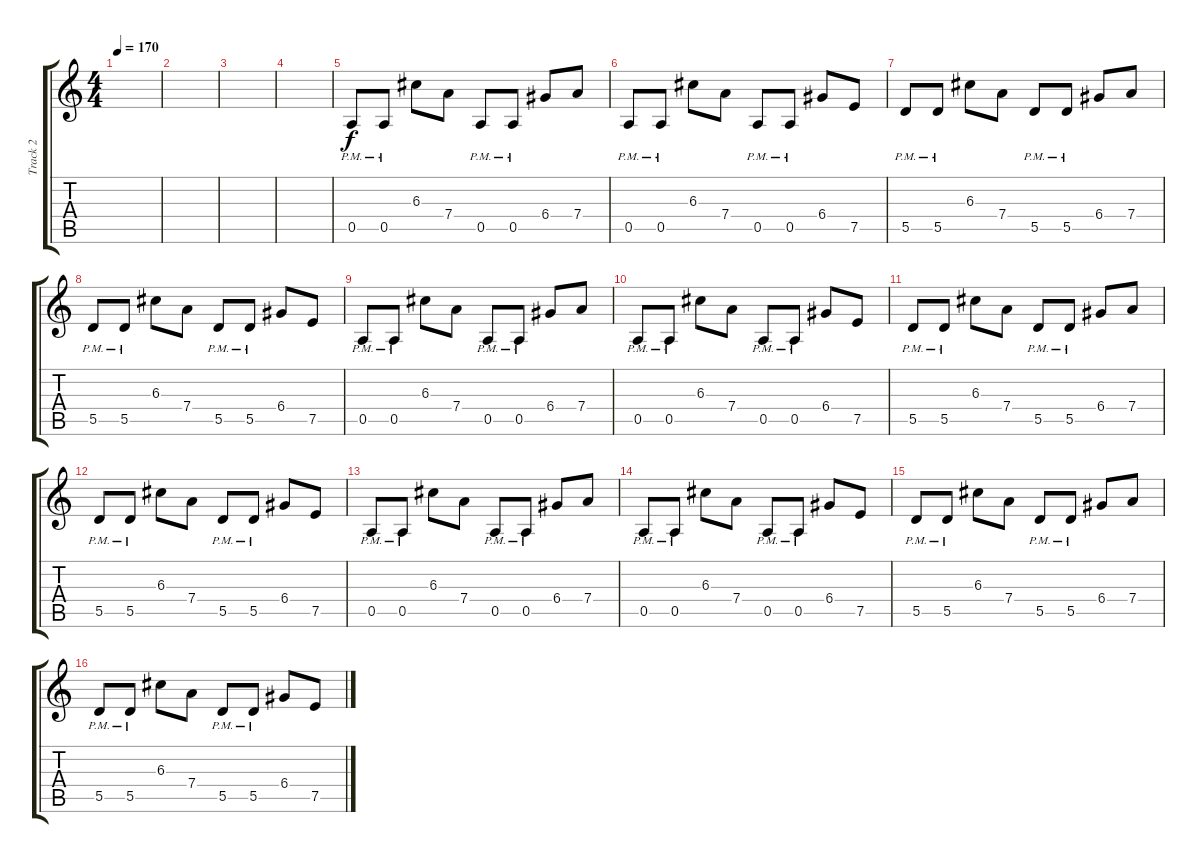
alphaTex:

\track ("Track 2" "Track 2") {instrument distortionguitar}
\staff {score tabs}
\tuning (E4 B3 G3 D3 A2 D2) {hide}
\ts (4 4)
\tempo 170
\clef g2
\ks c
|
|
|
|
0.5{pm}.8 0.5{pm}.8 6.3.8 7.4.8 0.5{pm}.8 0.5{pm}.8 6.4.8 7.4.8 |
0.5{pm}.8 0.5{pm}.8 6.3.8 7.4.8 0.5{pm}.8 0.5{pm}.8 6.4.8 7.5.8 |
5.5{pm}.8 5.5{pm}.8 6.3.8 7.4.8 5.5{pm}.8 5.5{pm}.8 6.4.8 7.4.8 |
5.5{pm}.8 5.5{pm}.8 6.3.8 7.4.8 5.5{pm}.8 5.5{pm}.8 6.4.8 7.5.8 |
0.5{pm}.8 0.5{pm}.8 6.3.8 7.4.8 0.5{pm}.8 0.5{pm}.8 6.4.8 7.4.8 |
0.5{pm}.8 0.5{pm}.8 6.3.8 7.4.8 0.5{pm}.8 0.5{pm}.8 6.4.8 7.5.8 |
5.5{pm}.8 5.5{pm}.8 6.3.8 7.4.8 5.5{pm}.8 5.5{pm}.8 6.4.8 7.4.8 |
5.5{pm}.8 5.5{pm}.8 6.3.8 7.4.8 5.5{pm}.8 5.5{pm}.8 6.4.8 7.5.8 |
0.5{pm}.8 0.5{pm}.8 6.3.8 7.4.8 0.5{pm}.8 0.5{pm}.8 6.4.8 7.4.8 |
0.5{pm}.8 0.5{pm}.8 6.3.8 7.4.8 0.5{pm}.8 0.5{pm}.8 6.4.8 7.5.8 |
5.5{pm}.8 5.5{pm}.8 6.3.8 7.4.8 5.5{pm}.8 5.5{pm}.8 6.4.8 7.4.8 |
5.5{pm}.8 5.5{pm}.8 6.3.8 7.4.8 5.5{pm}.8 5.5{pm}.8 6.4.8 7.5.8
